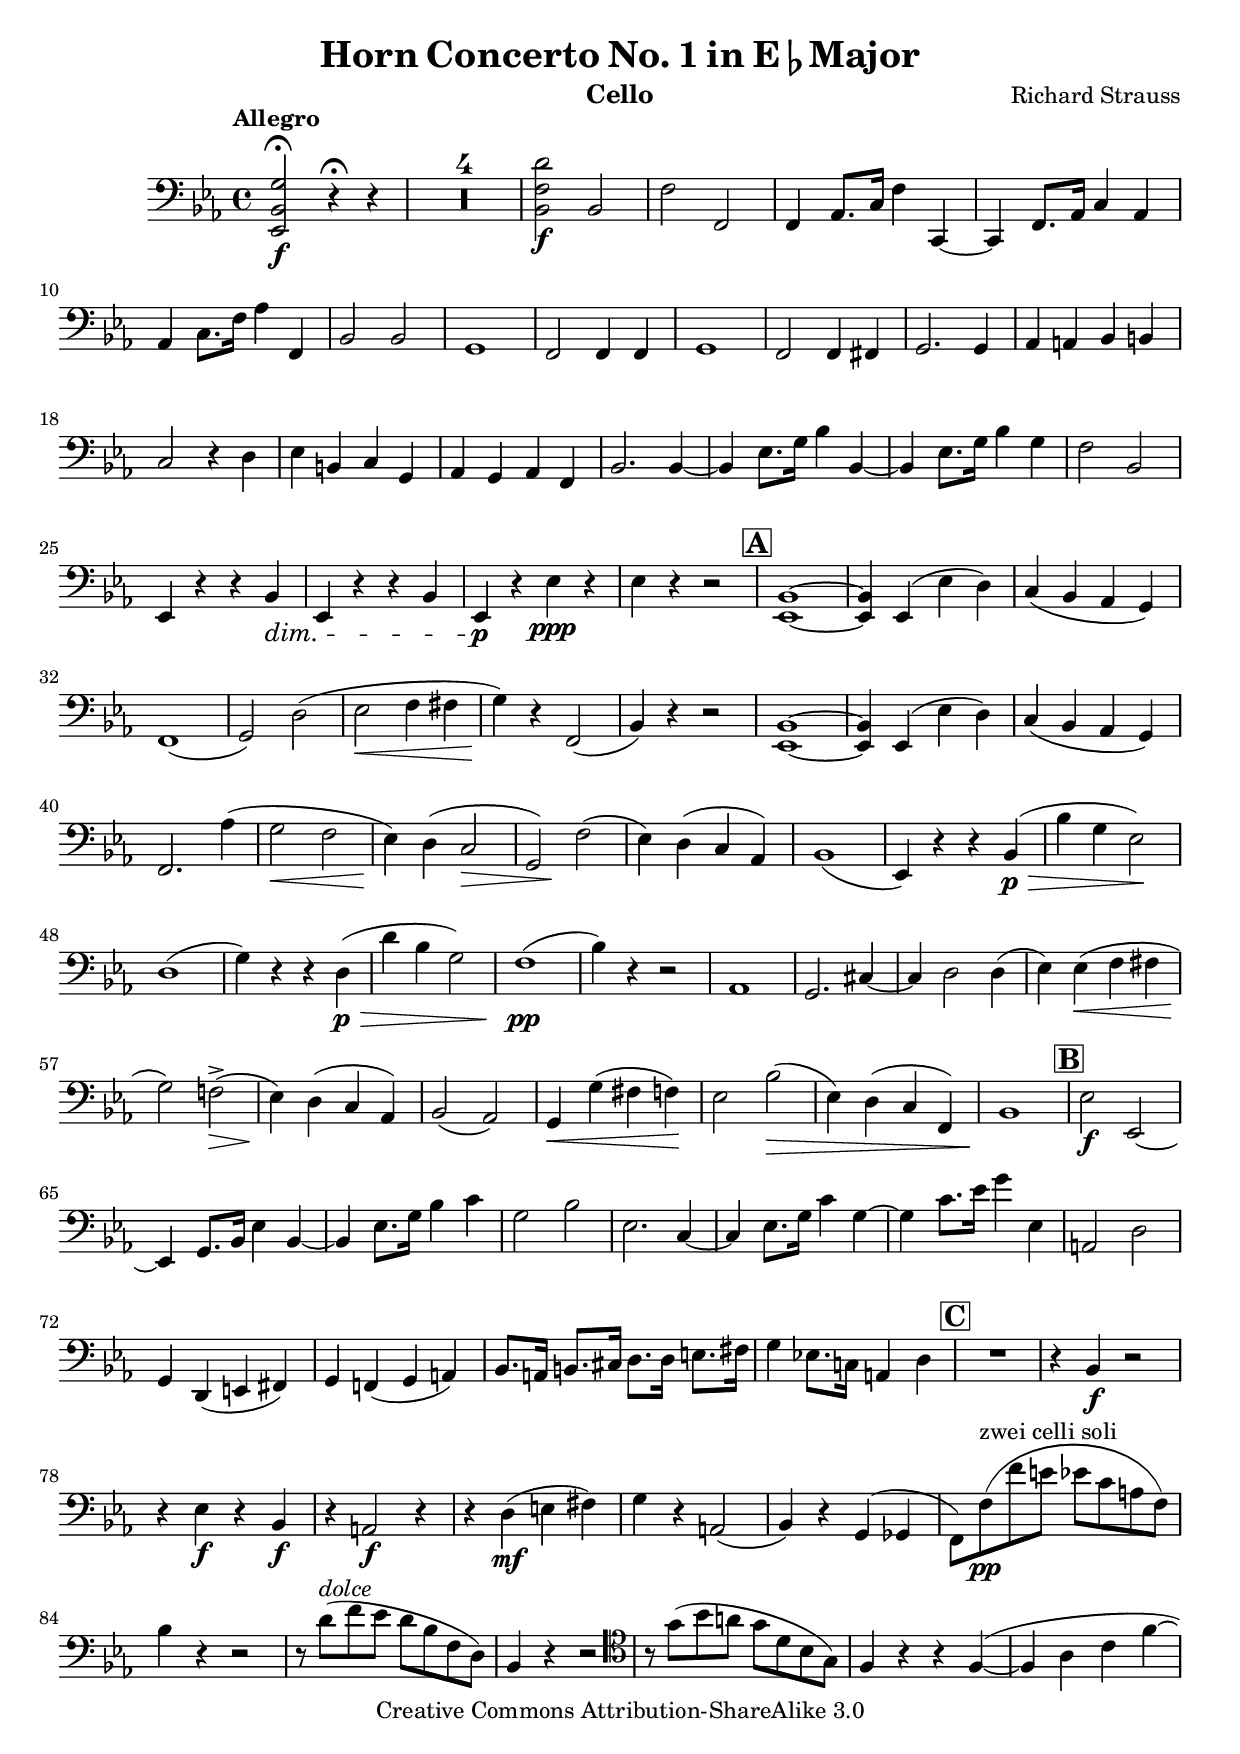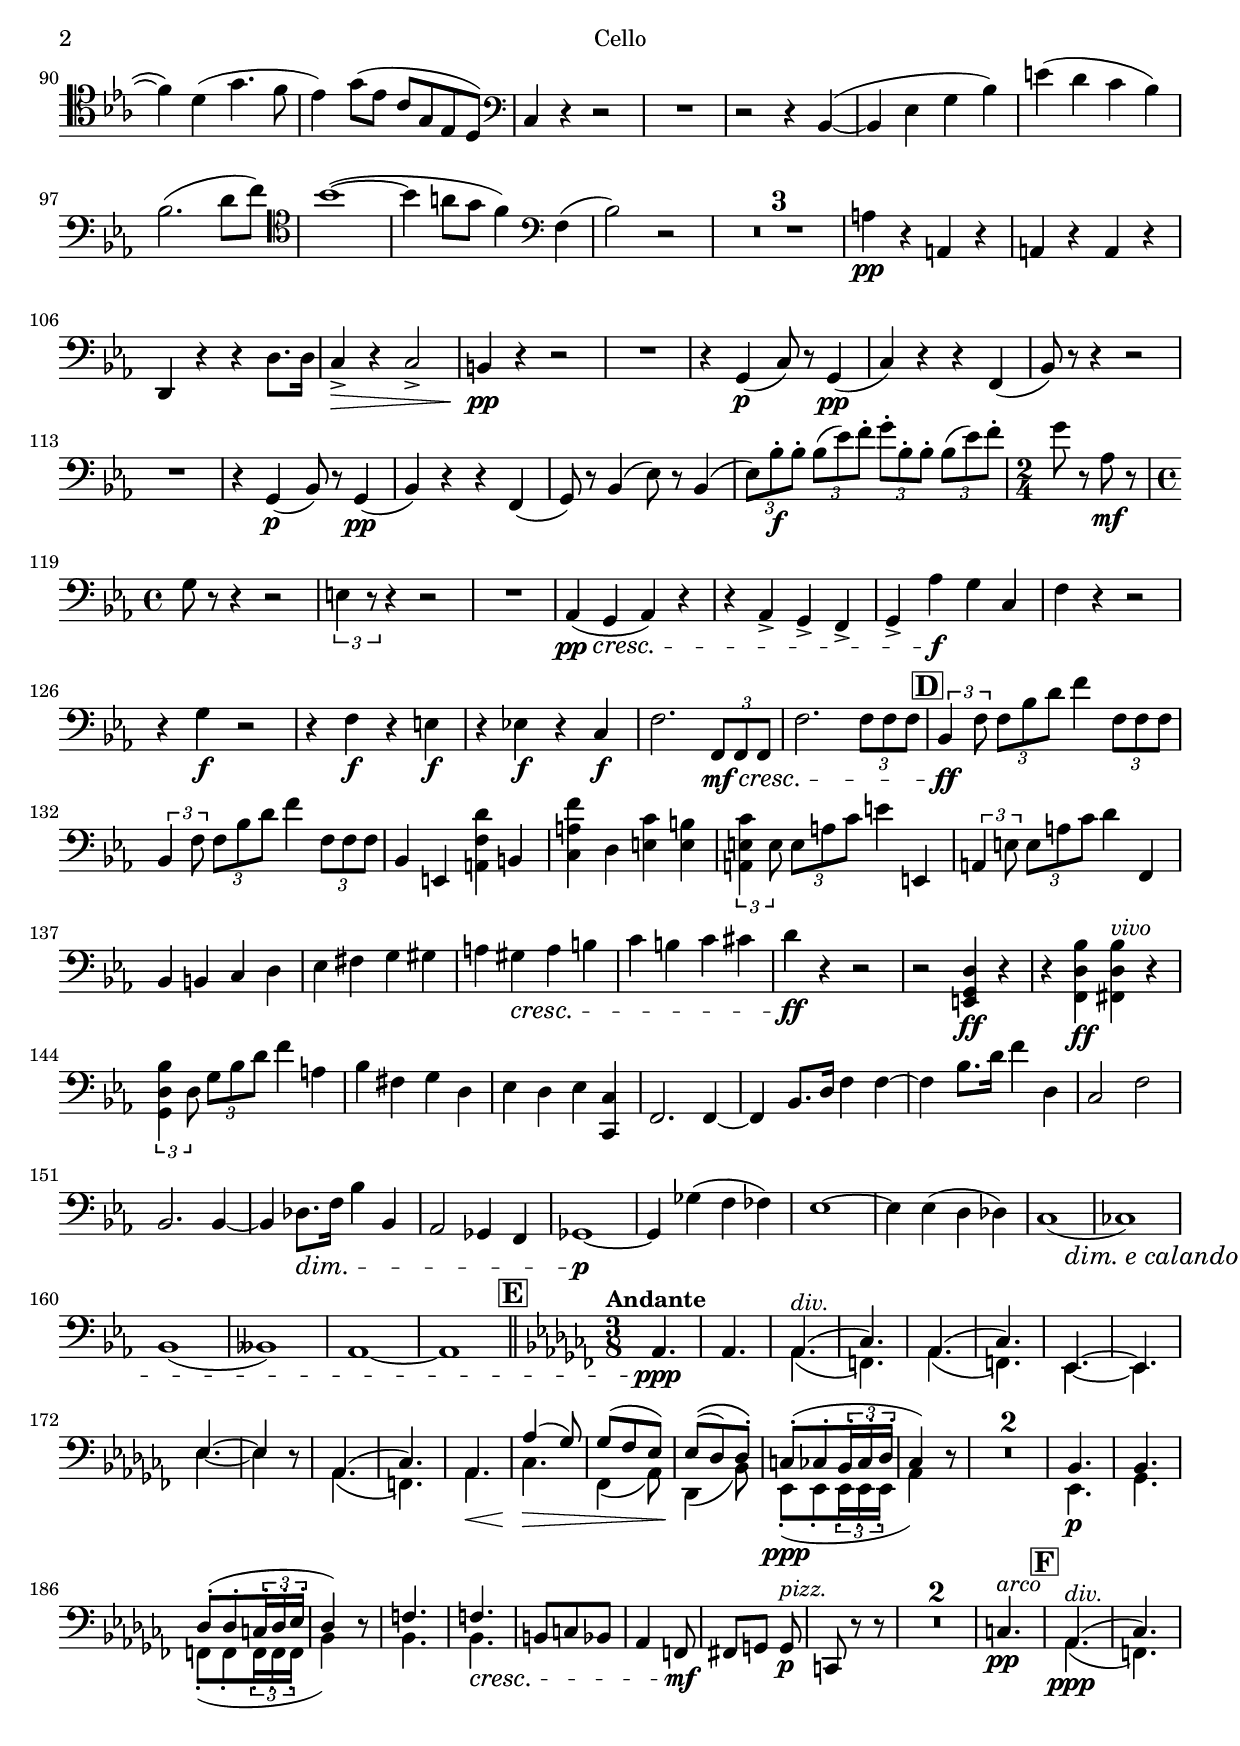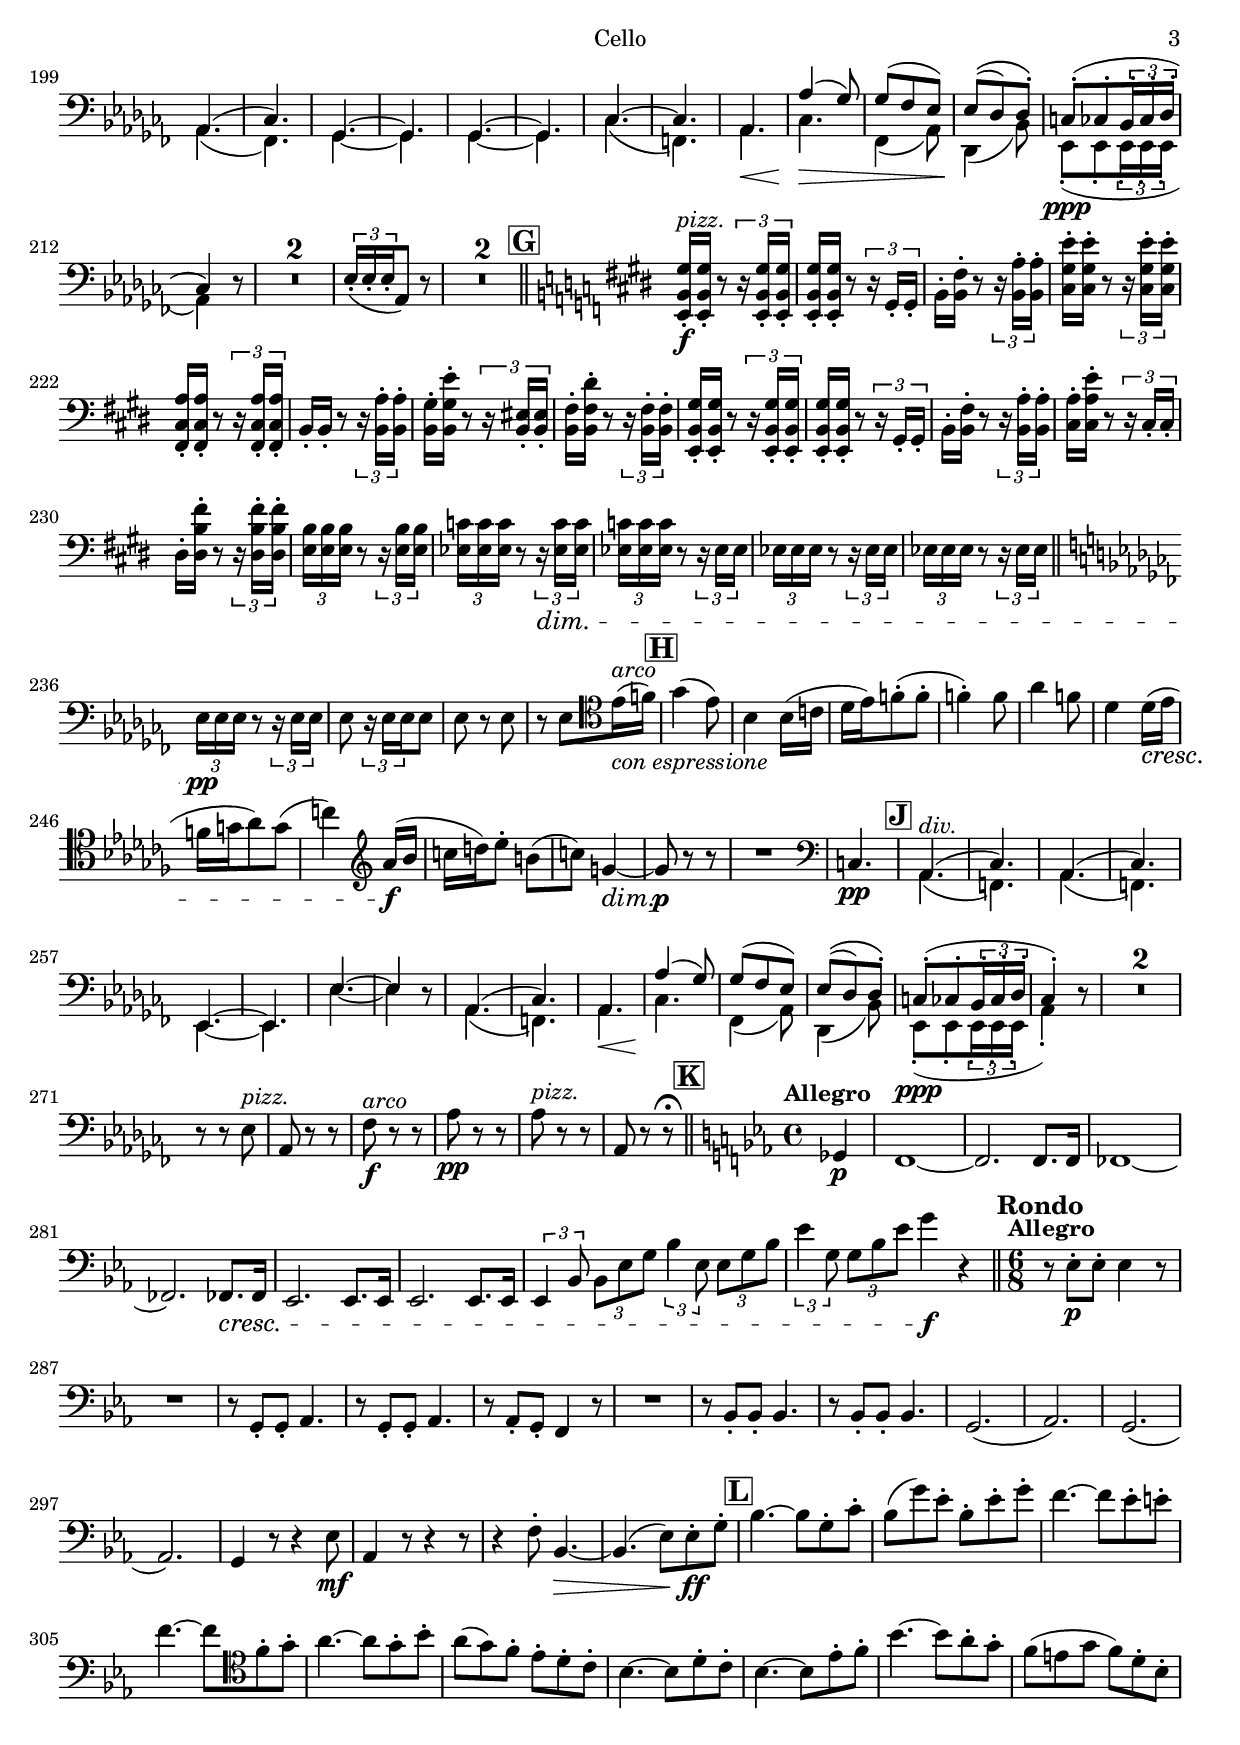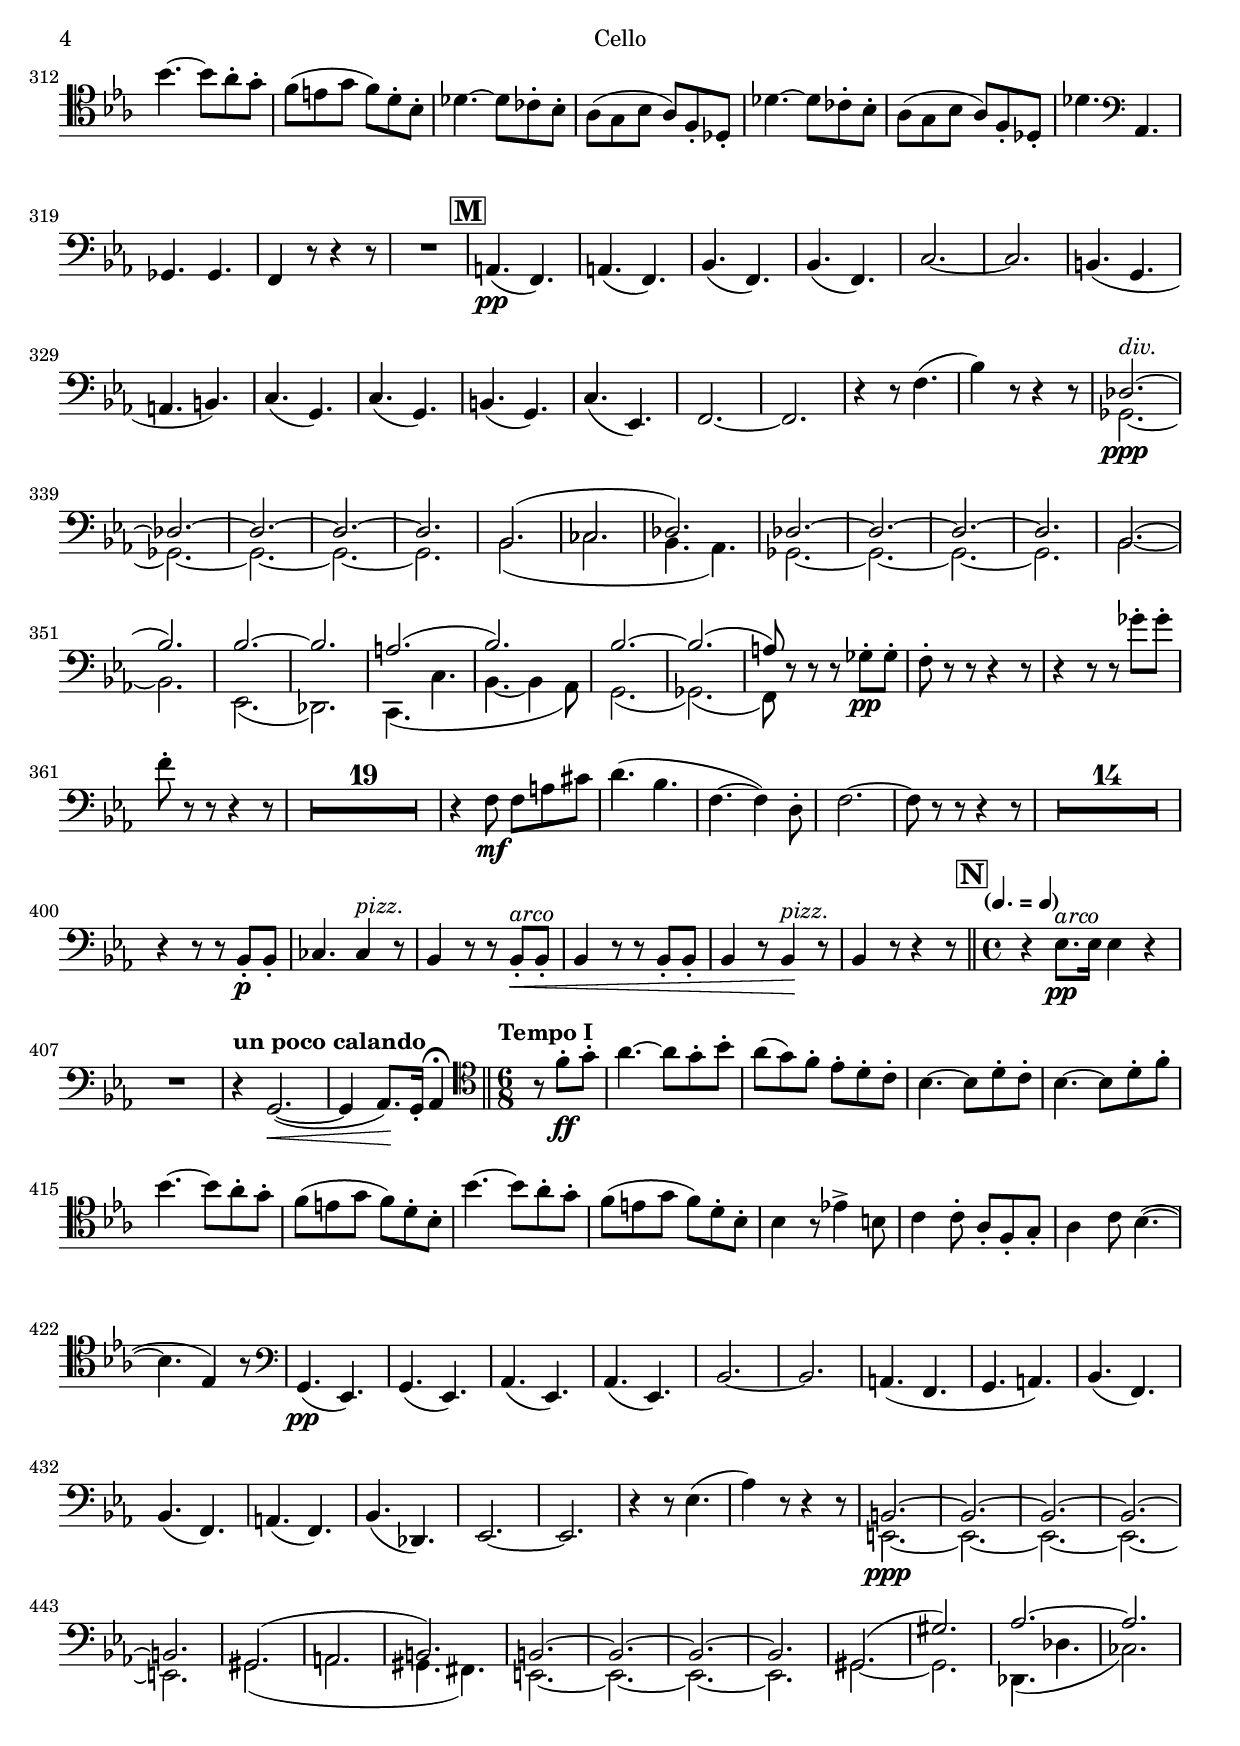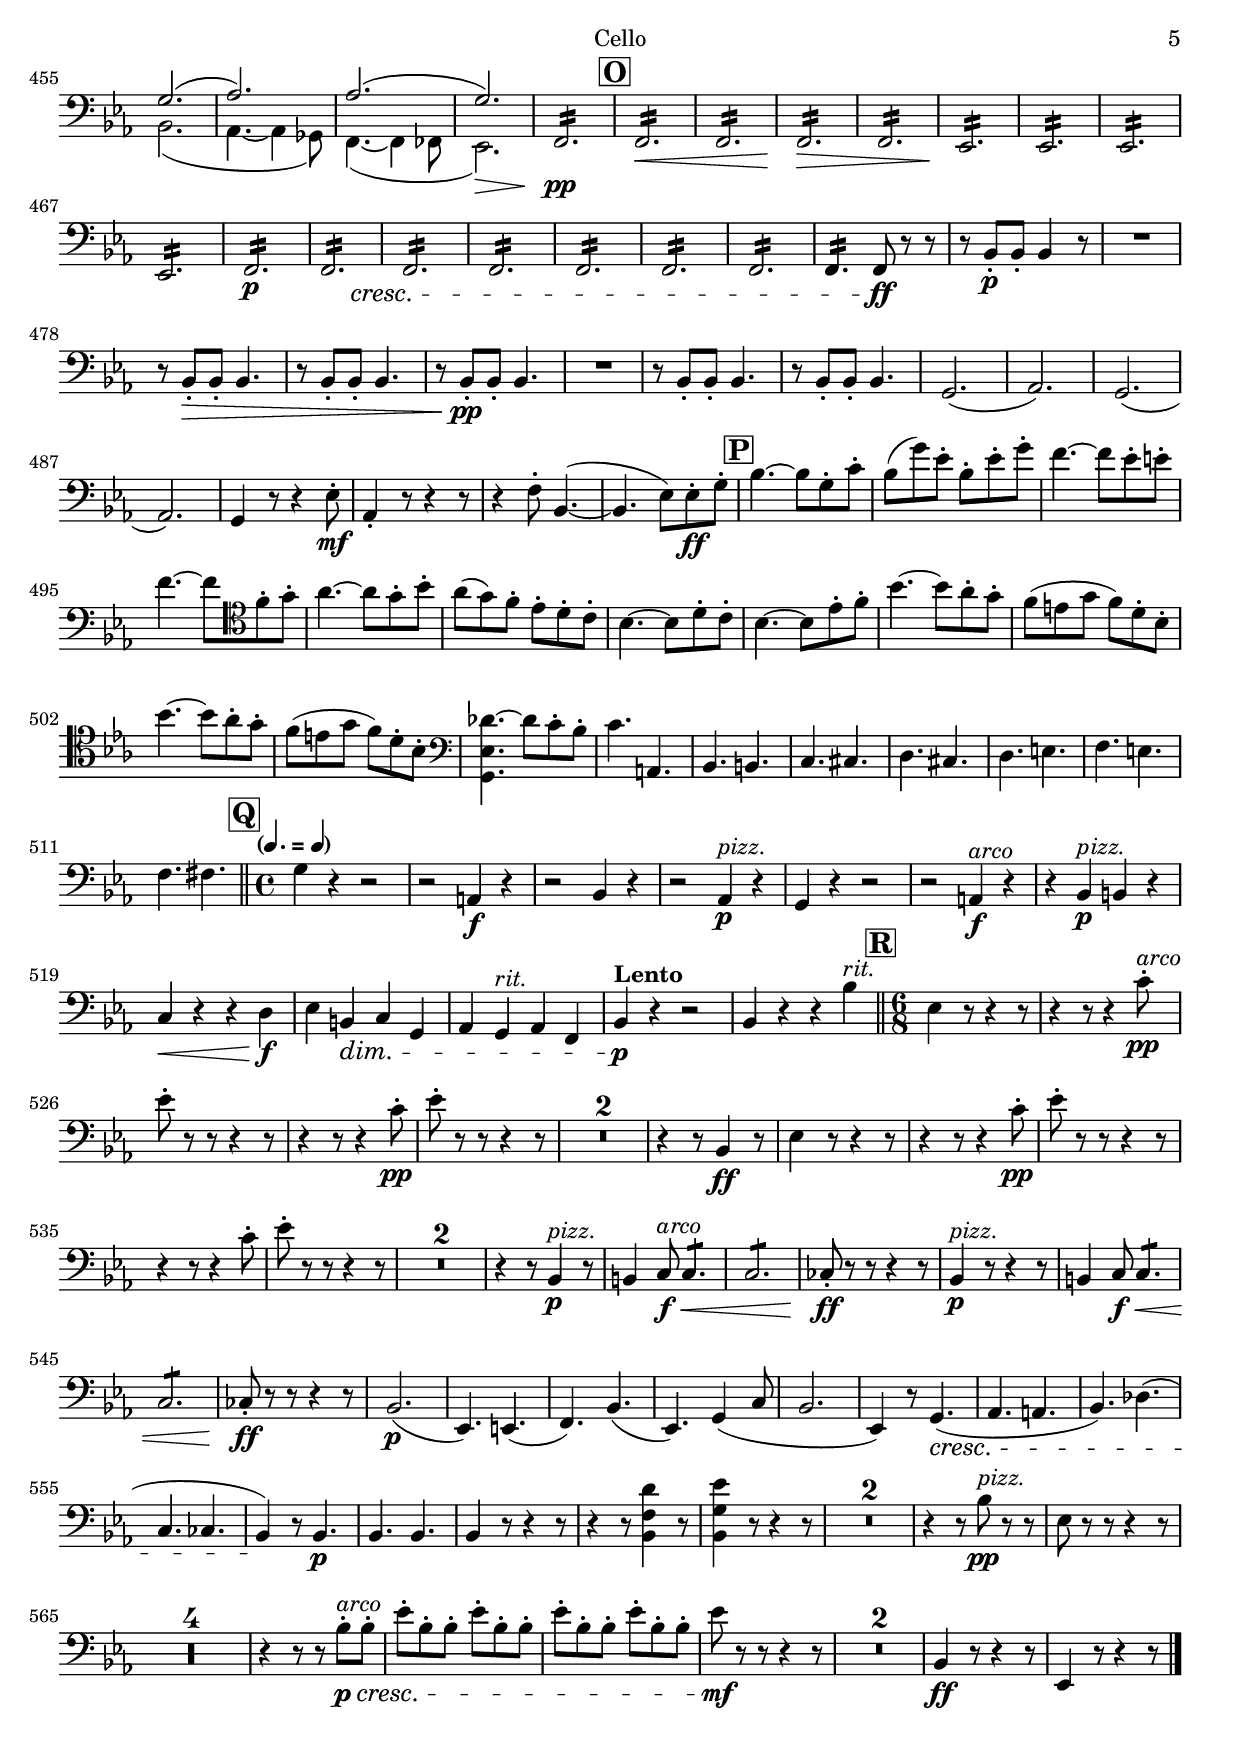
\version "2.13.41"

\version "2.13.41"

\include "defs.ily"

celloMvtI = \relative c,
{
  \clef bass
  \key ees \major
  <ees bes' g'>2\f\fermata r4\fermata r |
  R1*4 |
  <bes' f' d'>2\f bes |
  f'2 f, |
  f4 aes8. c16 f4 c,4~ |
  c4 f8. aes16 c4 aes |
  aes c8. f16 aes4 f, |
  bes2 bes |
  g1 |
  f2 f4 f |
  g1 |
  f2 f4 fis |
  g2. g4 |
  aes a bes b |
  c2 r4 d4 |
  ees b c g |
  aes g aes f |
  bes2. bes4~ |
  bes ees8. g16 bes4 bes,~ |
  bes ees8. g16 bes4 g |
  f2 bes, |
  ees,4 r r bes'\dim
  ees, r r bes' |
  ees,\p r ees'\ppp r |
  ees r r2 |

  %A
  <ees, bes'>1~ |
  q4 ees( ees' d) |
  c( bes aes g) |
  f1( |
  g2) d'( |
  ees\< f4 fis |
  g)\! r f,2( |
  bes4)\! r r2 |
  <ees, bes'>1~ |
  q4 ees( ees' d) |
  c( bes aes g) |
  f2. aes'4( |
  g2\< f |
  ees4)\! d( c2\> |
  << {s4 s\!} {g2)} >> f'( |
  ees4) d( c aes) |
  bes1( |
  ees,4) r r bes'(\p\> |
  bes' g ees2)\! |
  d1( |
  g4) r r d(\p\> |
  d' bes g2) |
  f1(\pp |
  bes4) r r2 |
  aes,1 |
  g2. cis4~ |
  cis d2 d4( |
  ees) ees(\< f fis |
  g2)\! f2->(\> |
  ees4)\! d( c aes) |
  bes2( aes) |
  g4\< g'( fis f)\! |
  ees2 bes'(\> |
  ees,4) d( c f,) |
  bes1\! |

  %B
  ees2\f ees,~ |
  ees4 g8. bes16 ees4 bes~ |
  bes ees8. g16 bes4 c |
  g2 bes |
  ees,2. c4~ |
  c ees8. g16 c4 g~ |
  g c8. ees16 g4 ees, |
  a,2 d |
  g,4 d( e fis) |
  g f( g a) |
  bes8. a16 b8. cis16 d8. d16 e8. fis16 |
  g4 ees8. c16 a4 d |

  %C
  R1 |
  r4 bes\f r2 |
  r4 ees\f r bes\f |
  r4 a2\f r4 |
  r4 d4(\mf e fis) |
  g r a,2( |
  bes4) r g( ges |
  f8) f'(\pp^\markup{zwei celli soli} f' e ees c a f) |
  bes4 r r2 |
  r8 d8(^\dolce f ees d bes f d) |
  bes4 r r2 |
  \clef tenor
  r8 g''( bes a g d bes g) |
  f4 r r f~( |
  f aes c f~ |
  f) d( g4. f8 |
  ees4) g8( ees c g ees d) |
  \clef bass
  c4 r r2 |
  R1 |
  r2 r4 bes4~( |
  bes ees g bes) |
  e( d c bes) |
  bes2.( d8 f) |
  \clef tenor
  bes1~( |
  bes4 a8 g f4) \clef bass f,( |
  bes2) r |
  R1*3 |
  a4\pp r a, r |
  a r a r |
  d, r r d'8. d16 |
  c4->\> r c2-> |
  b4\pp r r2 |
  R1 |
  r4 g(\p c8) r g4(\pp |
  c) r r f,( |
  bes8) r r4 r2 |
  R1 |
  r4 g(\p bes8) r g4(\pp |
  bes) r r f( |
  g8) r bes4( ees8) r bes4( |
  \times 2/3 {ees8) bes'-.\f bes-.} \times 2/3 {bes( ees) f-.} \times 2/3 {g-. bes,-. bes-.} \times 2/3 {bes( ees) f-.} |

  %2/4
  g8 r aes,\mf r |

  %4/4
  g8 r r4 r2 |
  \times 2/3 {e4 r8} r4 r2 |
  R1 |
  aes,4(\pp\cresc g aes) r |
  r aes-> g-> f-> |
  g-> aes'\f g c, |
  f r r2 |
  r4 g\f r2 |
  r4 f\f r e\f |
  r ees\f r c\f |
  f2. \times 2/3 {f,8\mf\cresc f f} |
  f'2. \times 2/3 {f8 f f} |

  %D
  s1*0\ff \repeat unfold 2 {\times 2/3 {bes,4 f'8} \times 2/3 {f bes d} f4 \times 2/3 {f,8 f f} |}
  bes,4 e, <a f' d'> b |
  <c a' f'> d <e c'> <e b'> |
  \times 2/3 {<a, e' c'>4 e'8} \times 2/3 {e a c} e4 e,, |
  \times 2/3 {a4 e'8} \times 2/3 {e a c} d4 f,, |
  bes b c d |
  ees fis g gis |
  a gis\cresc a b | %EDIT: cresc added
  c b c cis |
  d\ff r r2 |
  r <d, g, e>4\ff r |
  r <bes' d, f,>\ff <bes d, fis,>^\vivo r |
  \times 2/3 {<bes d, g,>4 d,8} \times 2/3 {g bes d} f4 a, |
  bes fis g d |
  ees d ees <c c,> |
  f,2. f4~ |
  f bes8. d16 f4 f~ |
  f bes8. d16 f4 d, |
  c2 f |
  bes,2. bes4~ |
  bes des8.\dim f16 bes4 bes, |
  aes2 ges4 f |
  ges1~\p |
  ges4 ges'( f fes) |
  ees1~ |
  ees4 ees( d des) |
  << {s2 s\dimECalando} {c1(} >> |
  ces) |
  bes( |
  beses) |
  aes~ |
  aes s1*0\! |
}

celloMvtII = \relative c
{
  \key aes \minor
  aes4.\ppp |
  aes |
  s1*0^\div
  <<
    {
      aes4.( |
      ces) |
      aes( |
      ces) |
      ees,~ |
      ees |
      ees'~ |
      ees4
    }
    \\
    {
      aes,4.( |
      f) |
      aes( |
      f) |
      ees~ |
      ees |
      ees'~ |
      ees4
    }
  >> r8 |
  <<
    \new Voice
    {
      \voiceOne
      aes,4.( |
      ces) |
      aes |
      aes'4( ges8) |
      ges( fes ees) |
      ees(\( des) des-.\) |
      c8(-. ces-. \times 2/3 {bes16-. ces-. des-.} |
      ces4)
    }
    {
      \voiceTwo
      aes4.( |
      f) |
      aes |
      ces |
      fes,4( aes8) |
      des,4( bes'8) |
      ees,8(-. ees-. \times 2/3 {ees16-. ees-. ees-.} |
      aes4)
    }
    {
      s4.*2 |
      s4.\< |
      s\> |
      s |
      s\! |
      s\ppp |
    }
  >> \oneVoice r8 |
  R4.*2 |
  s1*0\p
  <<
    {
      bes4. |
      bes |
      des8-.( des-. \times 2/3 {c16-. des-. ees-.} |
      des4)
    }
    \\
    {
      ees,4. |
      ges |
      f8-.( f-. \times 2/3 {f16-. f-. f-.} |
      bes4)
    }
  >> r8 |
  <<
    {s4. | s\cresc | }
    <<
      { f'4. | f | }
      \\
      { bes,4. | bes | }
    >>
  >>
  b8 c bes |
  aes4 f8\mf |
  fis[ g] g\p^\pizz |
  c, r r |
  R4.*2 |
  c'4.\pp^\arco |

  %F
  s1*0^\div
  <<
    \new Voice
    {
      \voiceOne
      aes4.( |
      ces) |
      aes( |
      ces) |
      ges~ |
      ges |
      ges~ |
      ges |
      ces~ |
      ces |
      aes |
      aes'4( ges8) |
      ges( fes ees) |
      ees(\( des) des-.\) |
      c8-.( ces-. \times 2/3 {bes16-. ces-. des-.} |
      ces4)
    }
    {
      \voiceTwo
      aes4.( |
      f) |
      aes( |
      fes) |
      ges~ |
      ges |
      ges~ |
      ges |
      ces( |
      f,) |
      aes |
      ces |
      fes,4( aes8) |
      des,4( bes'8) |
      ees,8-.( ees-. \times 2/3 {ees16-. ees-. ees-.} |
      aes4)
    }
    {
      s4.\ppp |
      s4.*9 |
      s4.\< |
      s\> |
      s |
      s\! |
      s\ppp |
    }
  >> \oneVoice r8 |
  R4.*2 |
  \times 2/3 {ees'16-.( ees-. ees-.} aes,8) r |
  R4.*2 |

  %G
  \key e \major
  <e b' gis'>16-.\f^\pizz q-. r8 \times 2/3 {r16 q-. q-.} |
  q16-. q-. r8 \times 2/3 {r16 gis-. gis-.} |
  b16-. <b fis'>-. r8 \times 2/3 {r16 <b a'>-. q-.} |
  <cis gis' e'>16-. q-. r8 \times 2/3 {r16 q-. q-.} |
  <fis, cis' a'>16-. q-. r8 \times 2/3 {r16 q-. q-.} |
  b16-. b-. r8 \times 2/3 {r16 <b a'>-. q-.} |
  <b gis'>16-. <b gis' e'>-. r8 \times 2/3 {r16 <b eis>-. q-.} |
  <b fis'>16-. <b fis' dis'>-. r8 \times 2/3 {r16 <b fis'>-. q-.} |
  <e, b' gis'>16-. q-. r8 \times 2/3 {r16 q-. q-.} |
  q16-. q-. r8 \times 2/3 {r16 gis-. gis-.} |
  b16-. <b fis'>-. r8 \times 2/3 {r16 <b a'>-. q-.} |
  <cis a'>16-. <cis a' e'>-. r8 \times 2/3 {r16 cis-. cis-.} |
  dis16-. <dis b' fis'>16-. r8 \times 2/3 {r16 <dis b' fis'>-. q-.} |
  \times 2/3 {<e b'>16 q q} r8 \times 2/3 {r16 q q} |
  \times 2/3 {<ees c'>16 q q} r8 \times 2/3 {r16\dim q q} |
  \times 2/3 {q q q} r8 \times 2/3 {r16 ees ees} |
  \times 2/3 {ees ees ees} r8 \times 2/3 {r16 ees ees} |
  \times 2/3 {ees ees ees} r8 \times 2/3 {r16 ees ees} |

  \key aes \minor
  \times 2/3 {ees16\pp ees ees} r8 \times 2/3 {r16 ees ees} |
  ees8 \times 2/3 {r16 ees ees} ees8 |
  ees r ees |
  r ees \clef tenor ees'16(^\arco_\conEspressione f) |

  %H
  ges4( ees8) |
  bes4 bes16( c |
  des ees) f8-.( f-. |
  f4-.) f8 |
  aes4 f8 |
  des4 des16(\cresc ees |
  f g aes8) g( |
  c4) \clef treble aes16(\f bes |
  c d) ees8-. b[( |
  c]) g4~\dim |
  g8\p r r |
  R4. |
  \clef bass
  c,,4.\pp |

  %I
  s1*0^\div
  <<
    {
      aes4.( |
      ces) |
      aes( |
      ces) |
      ees,~ |
      ees |
      ees'~ |
      ees4
    }
    \\
    {
      aes,4.( |
      f) |
      aes( |
      f) |
      ees~ |
      ees |
      ees'~ |
      ees4
    }
  >> r8 |
  <<
    \new Voice
    {
      \voiceOne
      aes,4.( |
      ces) |
      aes |
      aes'4( ges8) |
      ges( fes ees) |
      ees(\( des) des-.\) |
      c8-.( ces-. \times 2/3 {bes16-. ces-. des-.} |
      ces4-.)
    }
    {
      \voiceTwo
      aes4.( |
      f) |
      aes |
      ces |
      fes,4( aes8) |
      des,4( bes'8) |
      ees,8-.( ees-. \times 2/3 {ees16-. ees-. ees-.} |
      aes4-.)
    }
    {
      s4.*2 |
      s4.\< |
      s\! |
      s |
      s |
      s\ppp |
    }
  >> \oneVoice r8 |
  R4.*2 |
  r8 r ees'^\pizz |
  aes, r r |
  fes'\f^\arco r r |
  aes\pp r r |
  aes^\pizz r r |
  aes, r r\fermata |
}

celloMvtIII = \relative c
{
  \key ees \major
  ges4\p |
  f1~ |
  f2. f8. f16 |
  fes1~ |
  fes2. fes8.\cresc fes16 |
  ees2. ees8. ees16 |
  ees2. ees8. ees16 |
  \times 2/3 {ees4 bes'8} \times 2/3 {bes ees g} \times 2/3 {bes4 ees,8} \times 2/3 {ees g bes} |
  \times 2/3 {ees4 g,8} \times 2/3 {g bes ees} g4\f r |

  %6/8
  r8 ees,-.\p ees-. ees4 r8 |
  R2. |
  \repeat unfold 2 {r8 g,-. g-. aes4. |}
  r8 aes-. g-. f4 r8 |
  R2. |
  \repeat unfold 2 {r8 bes-. bes-. bes4. |}
  \repeat unfold 2 {g2.( | aes) |}
  g4 r8 r4 ees'8\mf |
  aes,4 r8 r4 r8 |
  r4 f'8-. bes,4.~\> |
  bes( ees8) ees-.\ff g-. |

  %L
  bes4.~ bes8 g-. c-. |
  bes( g') ees-. bes-. ees-. g-. |
  f4.~ f8 ees-. e-. |
  f4.~ f8 \clef tenor f-. g-. |
  aes4.~ aes8 g-. bes-. |
  aes( g) f-. ees-. d-. c-. |
  bes4.~ bes8 d-. c-. |
  bes4.~ bes8 ees-. f-. |
  \repeat unfold 2
  {
    bes4.~ bes8 aes-. g-. |
    f( e g f) d-. bes-. |
  }
  \repeat unfold 2
  {
    des4.~ des8 ces-. bes-. |
    aes( g bes aes) f-. des-. |
  }
  des'4. \clef bass aes, |
  ges ges |
  f4 r8 r4 r8 |
  R2. |

  %M
  a4.(\pp f) |
  a( f) |
  bes( f) |
  bes( f) |
  c'2.~ |
  c |
  b4.( g |
  a b) |
  c( g) |
  c( g) |
  b( g) |
  c( ees,) |
  f2.~ |
  f |
  r4 r8 f'4.( |
  bes4) r8 r4 r8 |
  s1*0^\div\ppp
  <<
    {
      \repeat unfold 4 {des,2.~ |}
      des |
      bes( |
      ces |
      des) |
      \repeat unfold 3 {des~ |}
      des |
      bes( |
      bes') |
      bes~ |
      bes |
      a( |
      bes) |
      bes~ |
      bes( |
      a8)
    }
    \\
    {
      \repeat unfold 4 {ges,2.~ |}
      ges |
      bes( |
      ces |
      bes4. aes) |
      \repeat unfold 3 {ges2.~ |}
      ges |
      bes~ |
      bes |
      ees,( |
      des) |
      c4.( c' |
      bes4.~ bes4 aes8) |
      g2.( |
      ges)( |
      f8)
    }
  >> r8 r r ges'-.\pp ges-. |
  f-. r r r4 r8 |
  r4 r8 r ges'-. ges-. |
  f-. r r r4 r8 |
  R2.*19 |
  r4 f,8\mf f a cis |
  d4.( bes |
  f~ f4) d8-. |
  f2.~ |
  f8 r r r4 r8 |
  R2.*14 |
  r4 r8 r bes,-.\p bes-. |
  ces4. ces4^\pizz r8 |
  bes4 r8 r bes-.^\arco\< bes-. |
  bes4 r8 r bes-. bes-. |
  bes4 r8 bes4^\pizz\! r8 |
  bes4 r8 r4 r8 |

  %N
  %4/4
  r4 ees8.\pp^\arco ees16 ees4 r |
  R1 |
  r4 g,2.~(\< |
  g4 aes8.)\! g16-. aes4\fermata

  %6/8
  \clef tenor
  r8 f''-.\ff g-. |
  aes4.~ aes8 g-. bes-. |
  aes( g) f-. ees-. d-. c-. |
  bes4.~ bes8 d-. c-. |
  bes4.~ bes8 d-. f-. |
  \repeat unfold 2
  {
    bes4.~ bes8 aes-. g-. |
    f( e g f) d-. bes-. |
  }
  bes4 r8 ees4-> b8 |
  c4 c8-. aes-. f-. g-. |
  aes4 c8 bes4.~( |
  bes ees,4) r8 |
  \clef bass
  g,4.(\pp ees) |
  g( ees) |
  aes( ees) |
  aes( ees) |
  bes'2.~ |
  bes |
  a4.( f |
  g a) |
  bes( f) |
  bes( f) |
  a( f) |
  bes( des,) |
  ees2.~ |
  ees |
  r4 r8 ees'4.( |
  aes4) r8 r4 r8 |
  <<
    \new Voice
    {
      \voiceOne
      \repeat unfold 4 {b,2.~ |}
      b |
      gis( |
      a |
      b) |
      \repeat unfold 3 {b2.~ |}
      b |
      gis( |
      gis') |
      aes~ |
      aes |
      g( |
      aes) |
      aes( |
      g) |
    }
    {
      \voiceTwo
      \repeat unfold 4 {e,2.~ |}
      e |
      gis( |
      a |
      gis4. fis) |
      \repeat unfold 3 {e2.~ |}
      e |
      gis~ |
      gis |
      des4.( des' |
      ces2.)
      bes2.( |
      aes4.~ aes4 ges8) |
      f4.~( f4 fes8 |
      ees2.) |
    }
    {
      s2.\ppp |
      s2.*18 |
      s2.\> |
    }
  >> \oneVoice
  s1*0\pp \repeat tremolo 12 f16 |

  %O
  <<
    {
      \repeat unfold 4 {\repeat tremolo 12 f16}
    }
    {
      s2.\< |
      s |
      s\> |
      s |
      s1*0\!
    }
  >>
  \repeat unfold 4 {\repeat tremolo 12 ees16}
  <<
    {
      \repeat unfold 7 {\repeat tremolo 12 f16}
    }
    {
      s2.\p |
      s4. s\cresc |
    }
  >>
  \repeat tremolo 6 f16 f8\ff r r |
  r8 bes-.\p bes-. bes4 r8 |
  R2. |
  r8 bes-.\> bes-. bes4. |
  r8 bes-. bes-. bes4. |
  r8 bes-.\pp bes-. bes4. |
  R2. |
  r8 bes-. bes-. bes4. |
  r8 bes-. bes-. bes4. |
  g2.( |
  aes) |
  g( |
  aes) |
  g4 r8 r4 ees'8-.\mf |
  aes,4-. r8 r4 r8 |
  r4 f'8-. bes,4.~( |
  bes ees8) ees-.\ff g-. |
  bes4.~ bes8 g-. c-. |
  bes( g') ees-. bes-. ees-. g-. |
  f4.~ f8 ees-. e-. |
  f4.~ f8 \clef tenor f-. g-. |
  aes4.~ aes8 g-. bes-. |
  aes( g) f-. ees-. d-. c-. |
  bes4.~ bes8 d-. c-. |
  bes4.~ bes8 ees-. f-. |
  \repeat unfold 2
  {
    bes4.~ bes8 aes-. g-. |
    f( e g f) d-. bes-. |
  }
  \clef bass
  <des~ ees, g,>4. des8 c-. bes-. |
  c4. a, |
  bes b |
  c cis |
  d cis |
  d e |
  f e |
  f fis |

  %Q
  %4/4
  g4 r r2 |
  r a,4\f r |
  r2 bes4 r |
  r2 aes4\p^\pizz r |
  g4 r r2 |
  r2 a4\f^\arco r |
  r bes\p^\pizz b r |
  c\< r r d\f |
  ees b\dim c g |
  aes g^\rit aes f |
  bes4\p r r2 |
  bes4 r r bes'^\rit |

  %R
  %6/8
  ees,4 r8 r4 r8 |
  r4 r8 r4 c'8-.\pp^\arco |
  ees-. r r r4 r8 |
  r4 r8 r4 c8-.\pp |
  ees-. r r r4 r8 |
  R2.*2 |
  r4 r8 bes,4\ff r8 |
  ees4 r8 r4 r8 |
  r4 r8 r4 c'8-.\pp |
  ees-. r r r4 r8 |
  r4 r8 r4 c8-. |
  ees-. r r r4 r8 |
  R2.*2 |
  r4 r8 bes,4\p^\pizz r8 |
  b4 c8\f\<^\arco \repeat tremolo 3 c8 |
  \repeat tremolo 6 c8 |
  ces8-.\ff r r r4 r8 |
  bes4\p^\pizz r8 r4 r8 |
  b4 c8\f\< \repeat tremolo 3 c8 |
  \repeat tremolo 6 c8 |
  ces8-.\ff r r r4 r8 |
  bes2.(\p |
  ees,4.) e( |
  f) bes( |
  ees,) g4( c8 |
  bes2. |
  ees,4) r8 g4.(\cresc |
  aes a |
  bes) des( |
  c ces |
  bes4)\! r8 bes4.\p |
  bes bes |
  bes4 r8 r4 r8 |
  r4 r8 <bes f' d'>4 r8 |
  <bes g' ees'>4 r8 r4 r8 |
  R2.*2 |
  r4 r8 bes'\pp^\pizz r r |
  ees,8 r r r4 r8 |
  R2.*4 |
  r4 r8 r bes'-.\p\cresc^\arco bes-. |
  \repeat unfold 4 {ees-. bes-. bes-.} |
  ees\mf r r r4 r8 |
  R2.*2 |
  bes,4\ff r8 r4 r8 |
  ees,4 r8 r4 r8 |
}

cello = {\celloMvtI \celloMvtII \celloMvtIII}


instrument = "Cello"
notes = \cello

\include "part.ily"
